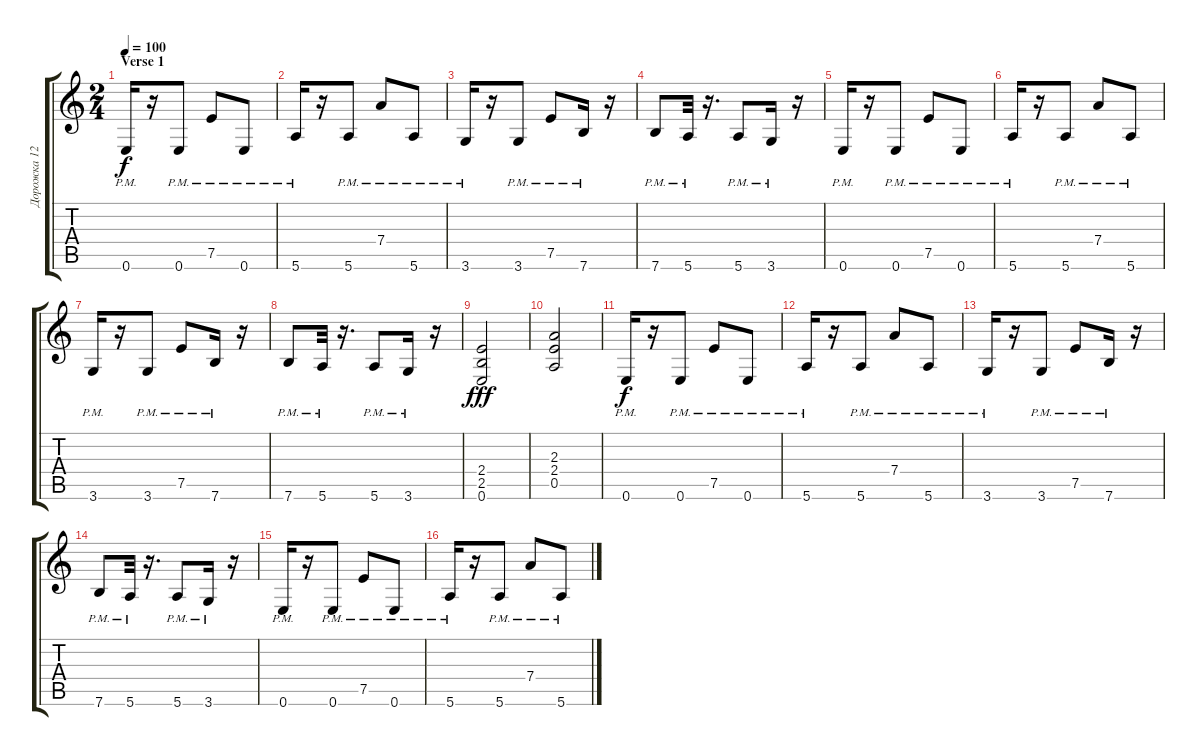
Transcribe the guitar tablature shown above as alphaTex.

\track ("Дорожка 12" "Дорожка 12") {instrument electricguitarclean}
\staff {score tabs}
\tuning (E4 B3 G3 D3 A2 E2) {hide}
\ts (2 4)
\section ("" "Verse 1")
\tempo 100
\clef g2
\ks c
0.6{pm}.16{dy f} r.16 0.6{pm}.8 7.5{pm}.8 0.6{pm}.8 |
5.6{pm}.16 r.16 5.6{pm}.8 7.4{pm}.8 5.6{pm}.8 |
3.6{pm}.16 r.16 3.6{pm}.8 7.5{pm}.8 7.6{pm}.16 r.16 |
7.6{pm}.8 5.6{pm}.32 r.16{d} 5.6{pm}.8 3.6{pm}.16 r.16 |
0.6{pm}.16 r.16 0.6{pm}.8 7.5{pm}.8 0.6{pm}.8 |
5.6{pm}.16 r.16 5.6{pm}.8 7.4{pm}.8 5.6{pm}.8 |
3.6{pm}.16 r.16 3.6{pm}.8 7.5{pm}.8 7.6{pm}.16 r.16 |
7.6{pm}.8 5.6{pm}.32 r.16{d} 5.6{pm}.8 3.6{pm}.16 r.16 |
(2.4 2.5 0.6).2{dy fff} |
(2.3 2.4 0.5).2 |
0.6{pm}.16{dy f} r.16 0.6{pm}.8 7.5{pm}.8 0.6{pm}.8 |
5.6{pm}.16 r.16 5.6{pm}.8 7.4{pm}.8 5.6{pm}.8 |
3.6{pm}.16 r.16 3.6{pm}.8 7.5{pm}.8 7.6{pm}.16 r.16 |
7.6{pm}.8 5.6{pm}.32 r.16{d} 5.6{pm}.8 3.6{pm}.16 r.16 |
0.6{pm}.16 r.16 0.6{pm}.8 7.5{pm}.8 0.6{pm}.8 |
5.6{pm}.16 r.16 5.6{pm}.8 7.4{pm}.8 5.6{pm}.8
